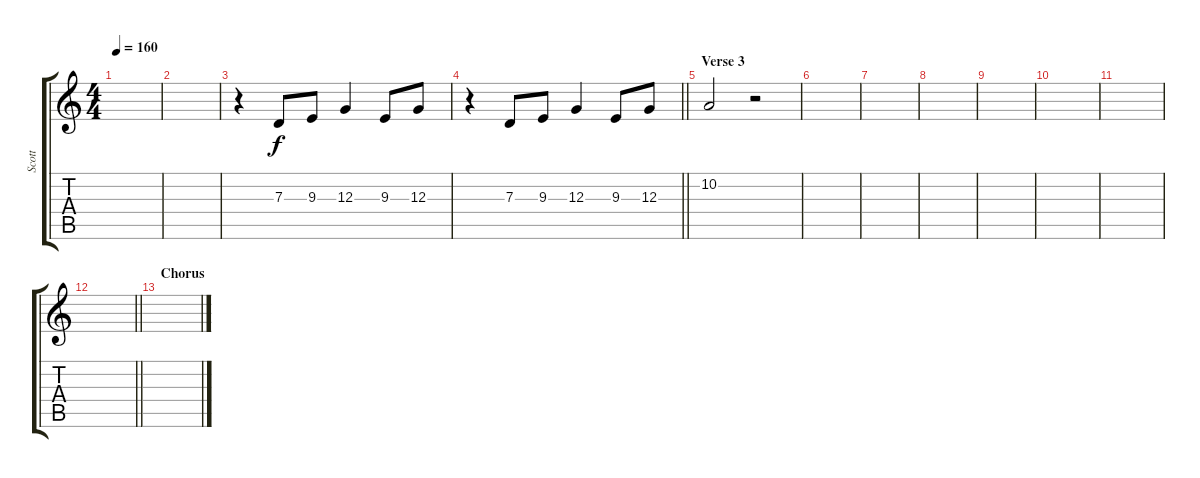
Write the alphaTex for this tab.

\track ("Scott" "Scott") {instrument trumpet}
\staff {score tabs}
\tuning (E4 B3 G3 D3 A2 E2) {hide}
\ts (4 4)
\tempo 160
\clef g2
\ks c
|
|
r.4 7.3.8 9.3.8 12.3.4 9.3.8 12.3.8 |
\barLineRight lightlight
r.4 7.3.8 9.3.8 12.3.4 9.3.8 12.3.8 |
\section ("" "Verse 3")
10.2.2 r.2 |
|
|
|
|
|
|
\barLineRight lightlight
|
\section ("" "Chorus")
